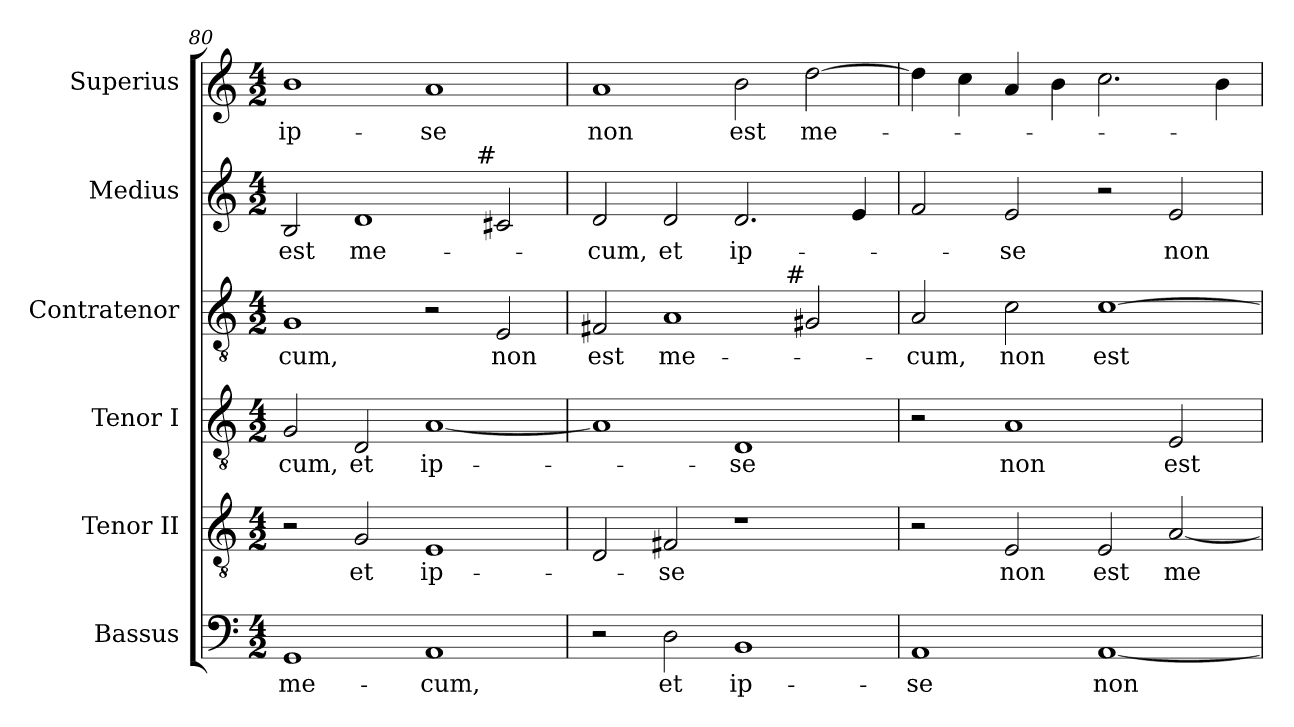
**kern	**text	**kern	**text	**kern	**text	**kern	**text	**kern	**text	**kern	**text
*part6	*part6	*part5	*part5	*part4	*part4	*part3	*part3	*part2	*part2	*part1	*part1
*staff6	*staff6	*staff5	*staff5	*staff4	*staff4	*staff3	*staff3	*staff2	*staff2	*staff1	*staff1
*I"Bassus	*	*I"Tenor II	*	*I"Tenor I	*	*I"Contratenor	*	*I"Medius	*	*I"Superius	*
*I'B.	*	*I'T. II	*	*I'T. I	*	*I'Ct.	*	*I'M.	*	*I'S.	*
*clefF4	*	*clefGv2	*	*clefGv2	*	*clefGv2	*	*clefG2	*	*clefG2	*
*	*	*ITrd7c12	*	*ITrd7c12	*	*ITrd7c12	*	*	*	*	*
*k[]	*	*k[]	*	*k[]	*	*k[]	*	*k[]	*	*k[]	*
*C:	*	*C:	*	*C:	*	*C:	*	*C:	*	*C:	*
*M4/2	*	*M4/2	*	*M4/2	*	*M4/2	*	*M4/2	*	*M4/2	*
=80	=80	=80	=80	=80	=80	=80	=80	=80	=80	=80	=80
!	!LO:LY:b:color=#000000	!	!	!	!	!	!	!	!	!	!
!	!	!	!	!	!LO:LY:b:color=#000000	!	!	!	!	!	!
!	!	!	!	!	!	!	!LO:LY:b:color=#000000	!	!	!	!
!	!	!	!	!	!	!	!	!	!LO:LY:b:color=#000000	!	!
!	!	!	!	!	!	!	!	!	!	!	!LO:LY:b:color=#000000
1GGi	me-	2r	.	2GGi/	-cum,	1GGi	-cum,	2Bi/	est	1bi	ip-
!	!	!	!LO:LY:b:color=#000000	!	!	!	!	!	!	!	!
!	!	!	!	!	!LO:LY:b:color=#000000	!	!	!	!	!	!
!	!	!	!	!	!	!	!	!	!LO:LY:b:color=#000000	!	!
.	.	2GGi/	et	2DDi/	et	.	.	1di	me-	.	.
!	!LO:LY:b:color=#000000	!	!	!	!	!	!	!	!	!	!
!	!	!	!LO:LY:b:color=#000000	!	!	!	!	!	!	!	!
!	!	!	!	!	!LO:LY:b:color=#000000	!	!	!	!	!	!
!	!	!	!	!	!	!	!	!	!	!	!LO:LY:b:color=#000000
1AAi	-cum,	1EEi	ip-	[<1AAi	ip-	2r	.	.	.	1ai	-se
!	!	!	!	!	!	!	!	!LO:TX:a:rj:t=#	!	!	!
!	!	!	!	!	!	!	!LO:LY:b:color=#000000	!	!	!	!
.	.	.	.	.	.	2EEi/	non	2c#i/	.	.	.
!!LO:LB:g=z
=81	=81	=81	=81	=81	=81	=81	=81	=81	=81	=81	=81
!	!	!	!	!	!	!	!LO:LY:b:color=#000000	!	!	!	!
!	!	!	!	!	!	!	!	!	!LO:LY:b:color=#000000	!	!
!	!	!	!	!	!	!	!	!	!	!	!LO:LY:b:color=#000000
2r	.	2DDi/	.	1AAi]	.	2FF#Xi/	est	2di/	-cum,	1ai	non
!	!LO:LY:b:color=#000000	!	!	!	!	!	!	!	!	!	!
!	!	!	!LO:LY:b:color=#000000	!	!	!	!	!	!	!	!
!	!	!	!	!	!	!	!LO:LY:b:color=#000000	!	!	!	!
!	!	!	!	!	!	!	!	!	!LO:LY:b:color=#000000	!	!
2Di\	et	2FF#Xi/	-se	.	.	1AAi	me-	2di/	et	.	.
!	!LO:LY:b:color=#000000	!	!	!	!	!	!	!	!	!	!
!	!	!	!	!	!LO:LY:b:color=#000000	!	!	!	!	!	!
!	!	!	!	!	!	!	!	!	!LO:LY:b:color=#000000	!	!
!	!	!	!	!	!	!	!	!	!	!	!LO:LY:b:color=#000000
1BBi	ip-	1r	.	1DDi	-se	.	.	2.di/	ip-	2bi\	est
!	!	!	!	!	!	!LO:TX:a:rj:t=#	!	!	!	!	!
!	!	!	!	!	!	!	!	!	!	!	!LO:LY:b:color=#000000
.	.	.	.	.	.	2GG#i/	.	.	.	[>2ddi\	me-
.	.	.	.	.	.	.	.	4ei/	.	.	.
=82	=82	=82	=82	=82	=82	=82	=82	=82	=82	=82	=82
!	!LO:LY:b:color=#000000	!	!	!	!	!	!	!	!	!	!
!	!	!	!	!	!	!	!LO:LY:b:color=#000000	!	!	!	!
1AAi	-se	2r	.	2r	.	2AAi/	-cum,	2fi/	.	4ddi\]	.
.	.	.	.	.	.	.	.	.	.	4cci\	.
!	!	!	!LO:LY:b:color=#000000	!	!	!	!	!	!	!	!
!	!	!	!	!	!LO:LY:b:color=#000000	!	!	!	!	!	!
!	!	!	!	!	!	!	!LO:LY:b:color=#000000	!	!	!	!
!	!	!	!	!	!	!	!	!	!LO:LY:b:color=#000000	!	!
.	.	2EEi/	non	1AAi	non	2Ci\	non	2ei/	-se	4ai/	.
.	.	.	.	.	.	.	.	.	.	4bi\	.
!	!LO:LY:b:color=#000000	!	!	!	!	!	!	!	!	!	!
!	!	!	!LO:LY:b:color=#000000	!	!	!	!	!	!	!	!
!	!	!	!	!	!	!	!LO:LY:b:color=#000000	!	!	!	!
[<1AAi	non	2EEi/	est	.	.	[>1Ci	est	2r	.	2.cci\	.
!	!	!	!LO:LY:b:color=#000000	!	!	!	!	!	!	!	!
!	!	!	!	!	!LO:LY:b:color=#000000	!	!	!	!	!	!
!	!	!	!	!	!	!	!	!	!LO:LY:b:color=#000000	!	!
.	.	[<2AAi/	me-	2EEi/	est	.	.	2ei/	non	.	.
.	.	.	.	.	.	.	.	.	.	4bi\	.
=	=	=	=	=	=	=	=	=	=	=	=
*-	*-	*-	*-	*-	*-	*-	*-	*-	*-	*-	*-
